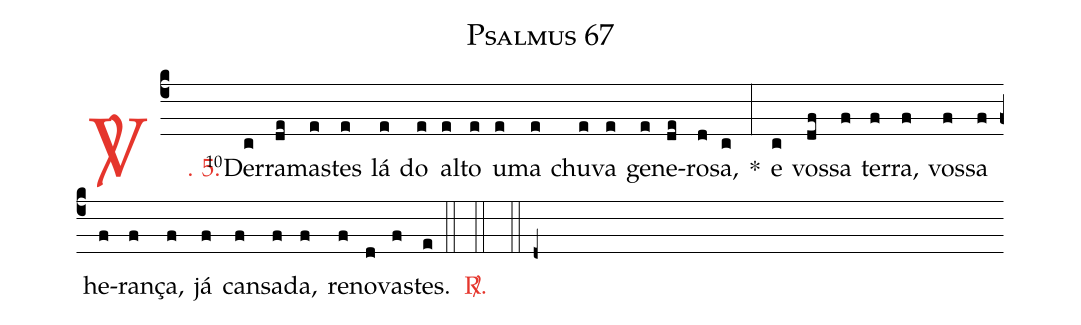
name: Psalmus 67;
%%
(c4)

<c><sp>V/</sp>. 5.</c>() <v>\VSup{10}</v>Der(c)ra(de)mas(e)tes(e) lá(e) do(e) al(e)to(e) u(e)ma(e) chu(e)va(e) ge(e)ne(de)ro(d)sa,(c) *(:) e(c) vos(df)sa(f) ter(f)ra,(f) vos(f)sa(f) he(f)ran(f)ça,(f) já(f) can(f)sa(f)da,(f) re(f)no(d)vas(f)tes.(e)

(::)

<c><sp>R/</sp>.</c>(::)

(::)

(d+)
